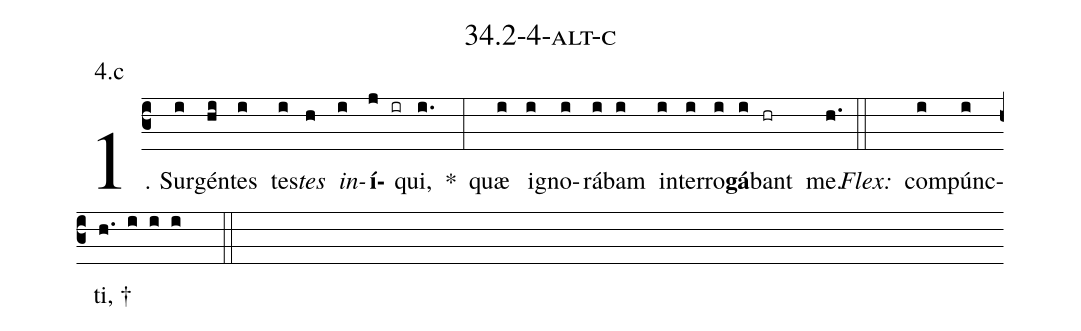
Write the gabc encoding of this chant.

name: 34.2-4-alt-c;
annotation: 4.c;
%%
(c3)1. Sur(i)gén(hi)tes(i) tes(i)<i>tes</i>(h) <i>in</i>(i)<b>í</b>(j ir)qui,(i.) *(:) quæ(i) i(i)gno(i)rá(i)bam(i) in(i)ter(i)ro(i)<b>gá</b>(i)bant(hr) me.(h.) (::)
<i>Flex:</i>()  com(i)púnc(i)ti, †(h. i i i  ::)

%E(i) u(i) o(i) u(i) a(i) e.(h.) (::)
